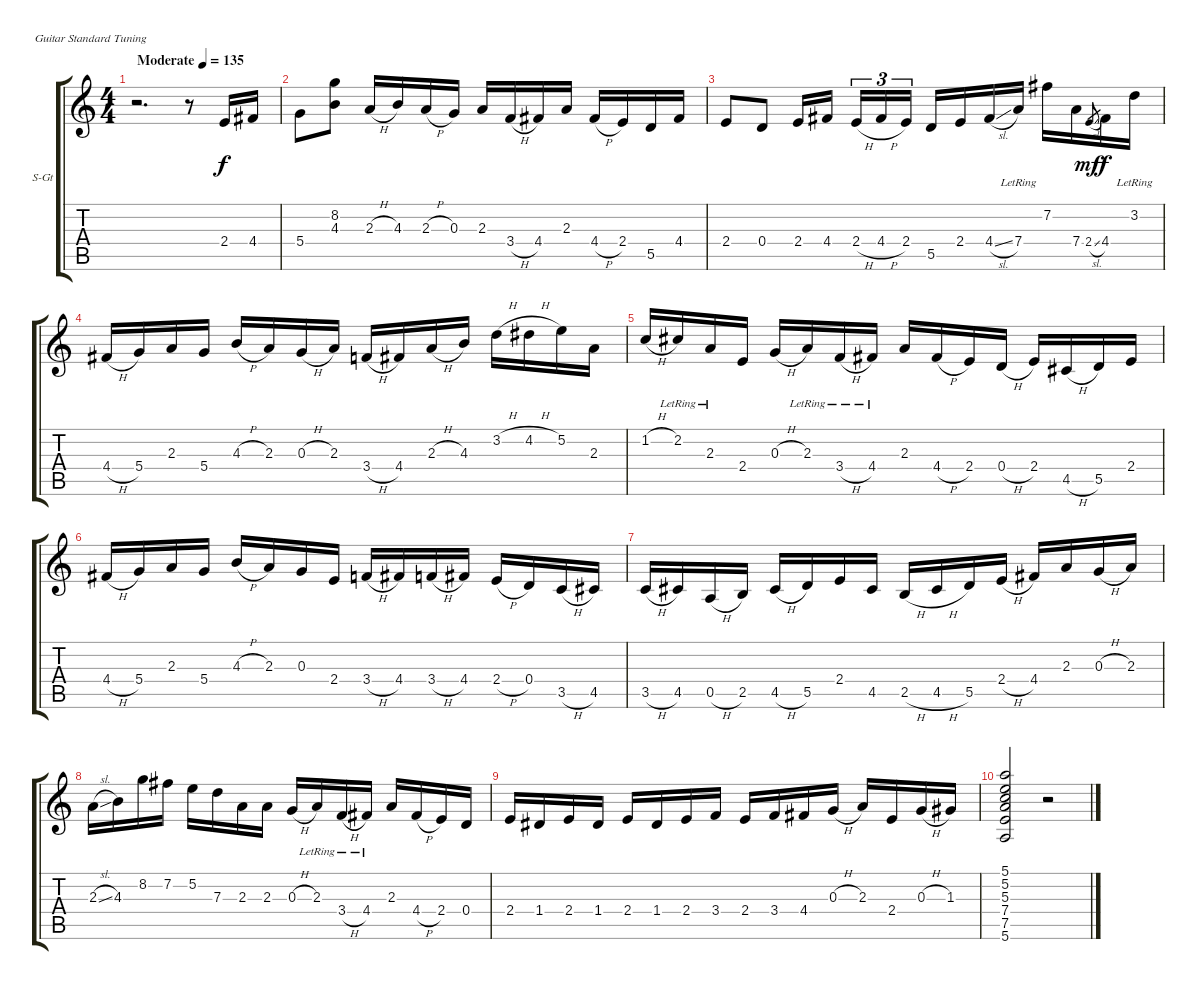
\bracketExtendMode groupsimilarinstruments
\firstSystemTrackNameOrientation horizontal
\otherSystemsTrackNameOrientation horizontal
\track ("Acoustic" "S-Gt") {instrument acousticguitarsteel}
\staff {score tabs}
\tuning (E4 B3 G3 D3 A2 E2)
\ts (4 4)
\beaming (8 2 2 2 2)
\tempo (135 "Moderate")
\clef g2
\ks c
r.2{d dy f instrument acousticguitarsteel} r.8 2.4.16 4.4.16 |
5.4.8 (8.2 4.3).8 2.3{h}.16 4.3.16 2.3{h}.16 0.3.16 2.3.16 3.4{h}.16 4.4.16 2.3.16 4.4{h}.16 2.4.16 5.5.16 4.4.16 |
2.4.8 0.4.8 2.4.16 4.4.16 2.4{h}.16{tu (3 2)} 4.4{h}.16{tu (3 2)} 2.4.16{tu (3 2)} 5.5.16 2.4.16 4.4{sl}.16 7.4{lr}.16 7.2.16 7.4.16 2.4{sl}.8{gr dy mf} 4.4.16{dy f} 3.2{lr}.16 |
4.4{h}.16 5.4.16 2.3.16 5.4.16 4.3{h}.16 2.3.16 0.3{h}.16 2.3.16 3.4{h}.16 4.4.16 2.3{h}.16 4.3.16 3.2{h}.16 4.2{h}.16 5.2.16 2.3.16 |
1.2{h}.16 2.2{lr}.16 2.3{lr}.16 2.4.16 0.3{h}.16 2.3{lr}.16 3.4{h lr}.16 4.4{lr}.16 2.3.16 4.4{h}.16 2.4.16 0.4{h}.16 2.4.16 4.5{h}.16 5.5.16 2.4.16 |
4.4{h}.16 5.4.16 2.3.16 5.4.16 4.3{h}.16 2.3.16 0.3.16 2.4.16 3.4{h}.16 4.4.16 3.4{h}.16 4.4.16 2.4{h}.16 0.4.16 3.5{h}.16 4.5.16 |
3.5{h}.16 4.5.16 0.5{h}.16 2.5.16 4.5{h}.16 5.5.16 2.4.16 4.5.16 2.5{h}.16 4.5{h}.16 5.5.16 2.4{h}.16 4.4.16 2.3.16 0.3{h}.16 2.3.16 |
2.3{sl}.16 4.3.16 8.2.16 7.2.16 5.2.16 7.3.16 2.3.16 2.3.16 0.3{h}.16 2.3{lr}.16 3.4{h lr}.16 4.4{lr}.16 2.3.16 4.4{h}.16 2.4.16 0.4.16 |
2.4.16 1.4.16 2.4.16 1.4.16 2.4.16 1.4.16 2.4.16 3.4.16 2.4.16 3.4.16 4.4.16 0.3{h}.16 2.3.16 2.4.16 0.3{h}.16 1.3.16 |
(5.3 5.6 7.5 7.4 5.2 5.1).2 r.2
